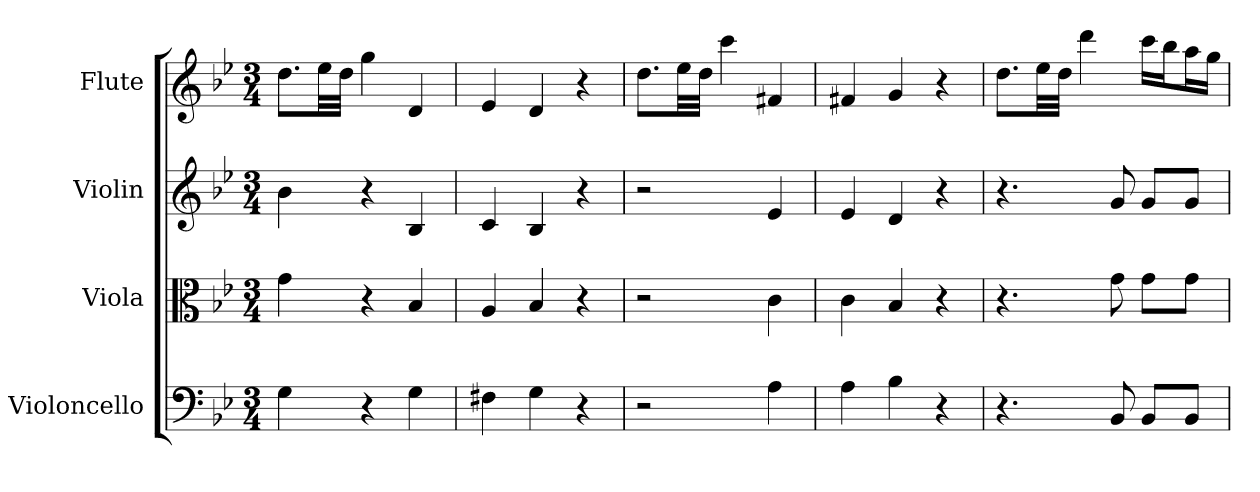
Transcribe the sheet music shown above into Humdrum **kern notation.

**kern	**kern	**kern	**kern
*part4	*part3	*part2	*part1
*staff4	*staff3	*staff2	*staff1
*I"Violoncello	*I"Viola	*I"Violin	*I"Flute
*I'Vc	*I'Vla	*I'Vln	*I'Fl
*clefF4	*clefC3	*	*
*k[b-e-]	*k[b-e-]	*k[b-e-]	*k[b-e-]
*g:	*g:	*g:	*g:
*M3/4	*M3/4	*M3/4	*M3/4
*MM70	*MM70	*MM70	*MM70
=	=	=	=
4G	4g	4b-	8.ddL
.	.	.	32ee-LL
.	.	.	32ddJJJ
4r	4r	4r	4gg
4G	4B-	4B-	4d
=2	=2	=2	=2
4F#X	4A	4c	4e-
4G	4B-	4B-	4d
4r	4r	4r	4r
=3	=3	=3	=3
2r	2r	2r	8.ddL
.	.	.	32ee-LL
.	.	.	32ddJJJ
.	.	.	4ccc
4A	4c	4e-	4f#X
=4	=4	=4	=4
4A	4c	4e-	4f#X
4B-	4B-	4d	4g
4r	4r	4r	4r
=5	=5	=5	=5
4.r	4.r	4.r	8.ddL
.	.	.	32ee-LL
.	.	.	32ddJJJ
.	.	.	4ddd
8BB-	8g	8g	.
8BB-/L	8g\L	8gL	16cccLL
.	.	.	16bb-J
8BB-/J	8g\J	8gJ	16aaL
.	.	.	16ggJJ
=	=	=	=
*-	*-	*-	*-
